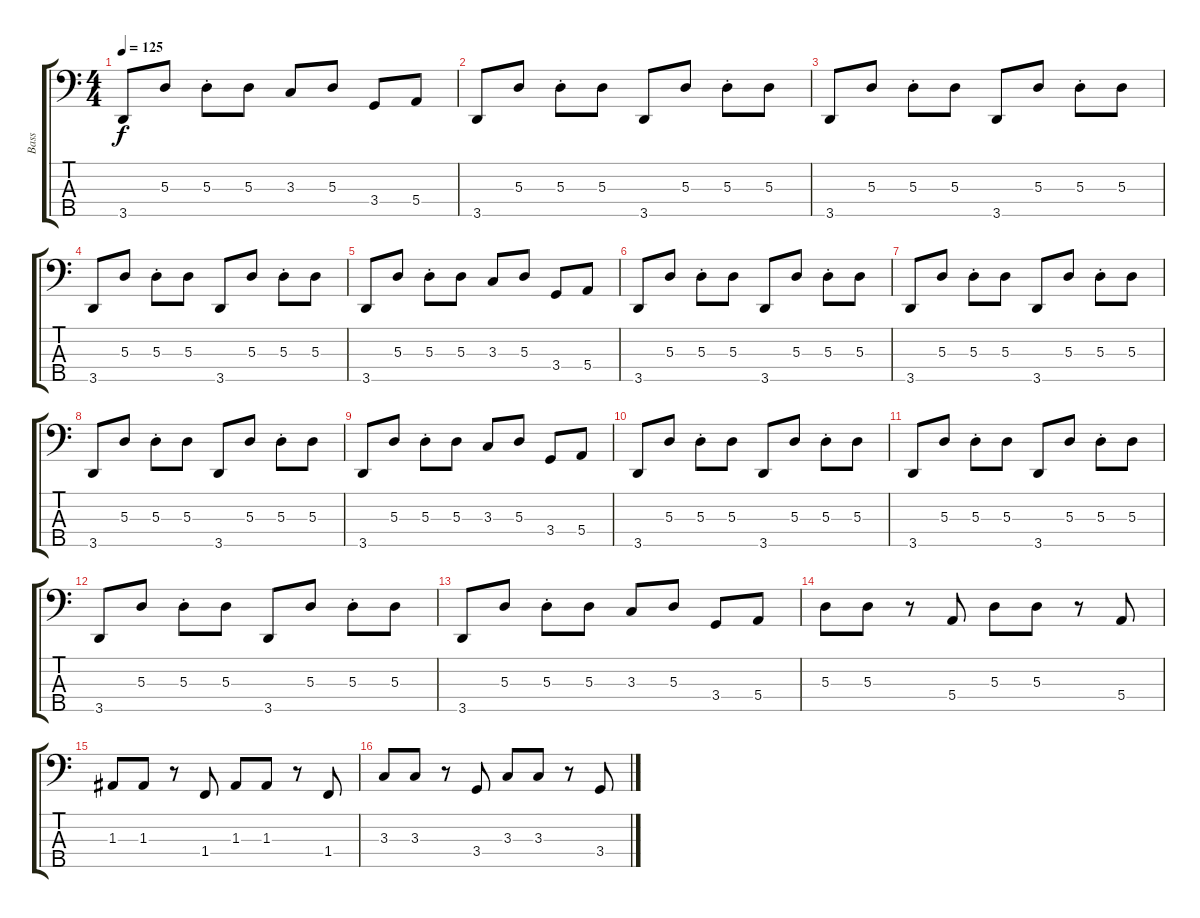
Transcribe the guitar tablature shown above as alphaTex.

\track ("Bass" "Bass") {instrument electricbassfinger}
\staff {score tabs}
\tuning (G2 D2 A1 E1 B0) {hide}
\ts (4 4)
\tempo 125
\clef f4
\ks c
3.5.8{dy f} 5.3.8 5.3{st}.8 5.3.8 3.3.8 5.3.8 3.4.8 5.4.8 |
3.5.8 5.3.8 5.3{st}.8 5.3.8 3.5.8 5.3.8 5.3{st}.8 5.3.8 |
3.5.8 5.3.8 5.3{st}.8 5.3.8 3.5.8 5.3.8 5.3{st}.8 5.3.8 |
3.5.8 5.3.8 5.3{st}.8 5.3.8 3.5.8 5.3.8 5.3{st}.8 5.3.8 |
3.5.8 5.3.8 5.3{st}.8 5.3.8 3.3.8 5.3.8 3.4.8 5.4.8 |
3.5.8 5.3.8 5.3{st}.8 5.3.8 3.5.8 5.3.8 5.3{st}.8 5.3.8 |
3.5.8 5.3.8 5.3{st}.8 5.3.8 3.5.8 5.3.8 5.3{st}.8 5.3.8 |
3.5.8 5.3.8 5.3{st}.8 5.3.8 3.5.8 5.3.8 5.3{st}.8 5.3.8 |
3.5.8 5.3.8 5.3{st}.8 5.3.8 3.3.8 5.3.8 3.4.8 5.4.8 |
3.5.8 5.3.8 5.3{st}.8 5.3.8 3.5.8 5.3.8 5.3{st}.8 5.3.8 |
3.5.8 5.3.8 5.3{st}.8 5.3.8 3.5.8 5.3.8 5.3{st}.8 5.3.8 |
3.5.8 5.3.8 5.3{st}.8 5.3.8 3.5.8 5.3.8 5.3{st}.8 5.3.8 |
3.5.8 5.3.8 5.3{st}.8 5.3.8 3.3.8 5.3.8 3.4.8 5.4.8 |
5.3.8 5.3.8 r.8 5.4.8 5.3.8 5.3.8 r.8 5.4.8 |
1.3.8 1.3.8 r.8 1.4.8 1.3.8 1.3.8 r.8 1.4.8 |
3.3.8 3.3.8 r.8 3.4.8 3.3.8 3.3.8 r.8 3.4.8
